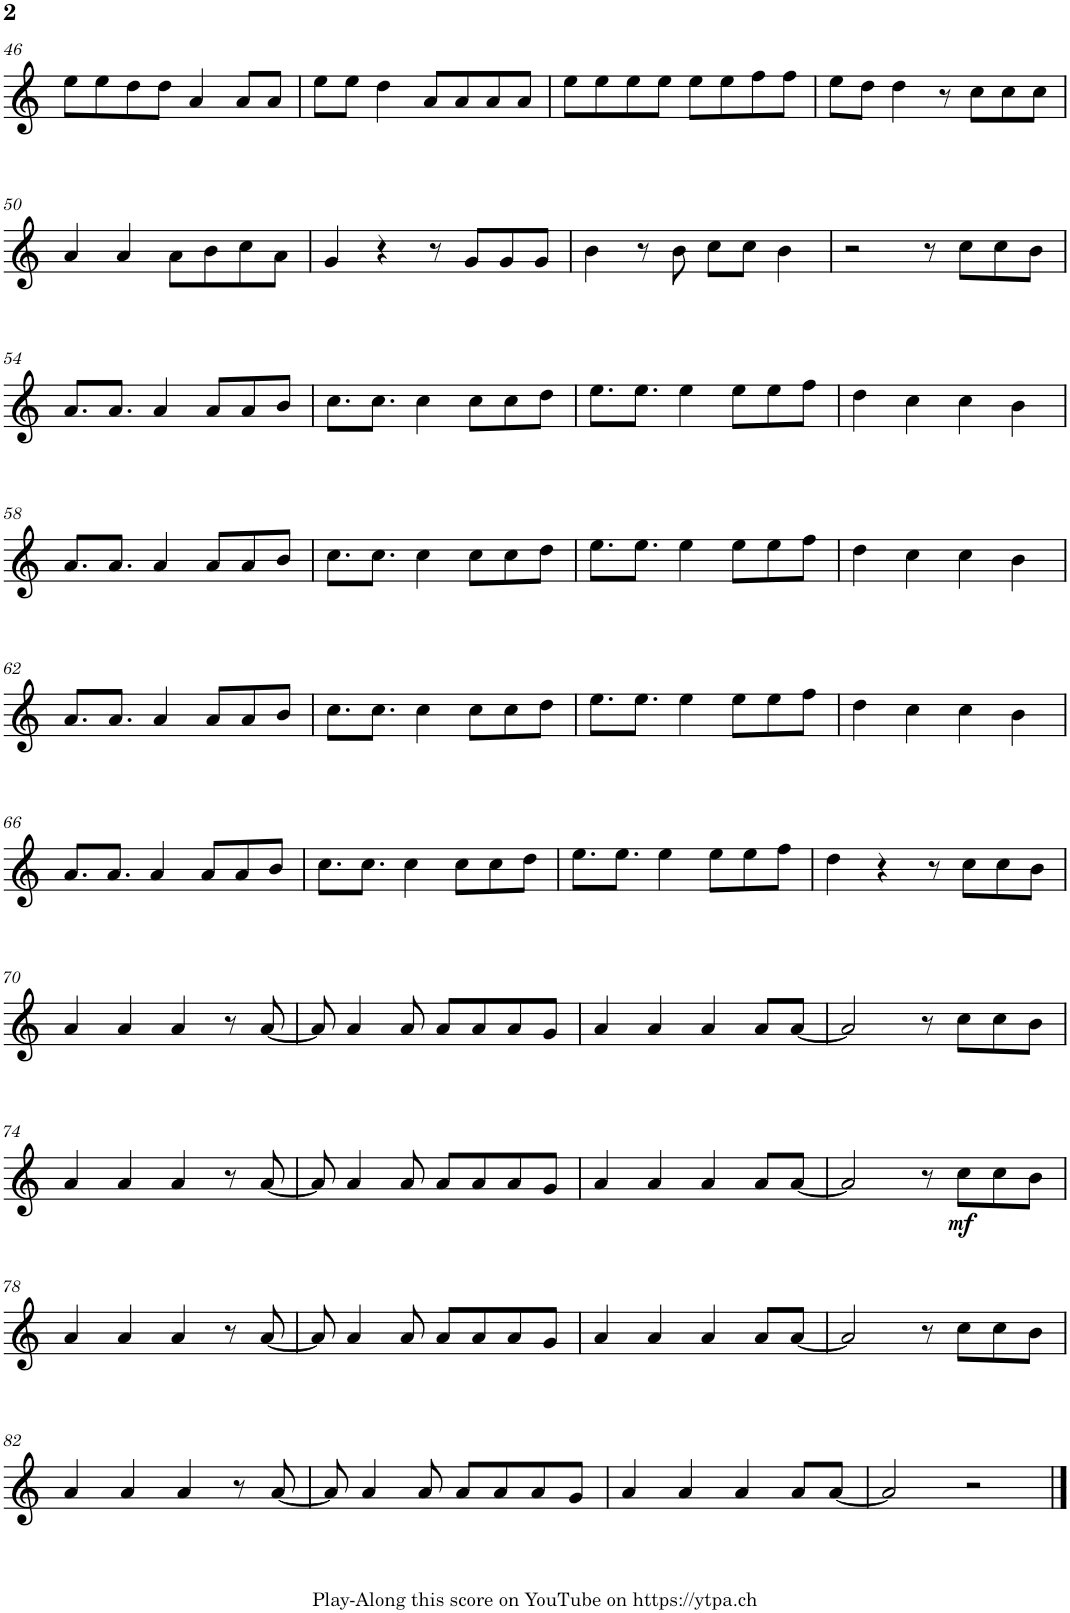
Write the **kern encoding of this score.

**kern	**dynam
*part1	*part1
*staff1	*staff1
*I"Voice	*
*I'Vc.	*
!!LO:PB:g=z
*clefG2	*
*k[]	*
*M4/4	*
=46	=46
8ee\L	.
8ee\	.
8dd\	.
8dd\J	.
4a/	.
8a/L	.
8a/J	.
=47	=47
8ee\L	.
8ee\J	.
4dd\	.
8a/L	.
8a/	.
8a/	.
8a/J	.
=48	=48
8ee\L	.
8ee\	.
8ee\	.
8ee\J	.
8ee\L	.
8ee\	.
8ff\	.
8ff\J	.
=49	=49
8ee\L	.
8dd\J	.
4dd\	.
8r	.
8cc\L	.
8cc\	.
8cc\J	.
!!LO:LB:g=z
=50	=50
4a/	.
4a/	.
8a\L	.
8b\	.
8cc\	.
8a\J	.
=51	=51
4g/	.
4r	.
8r	.
8g/L	.
8g/	.
8g/J	.
=52	=52
4b\	.
8r	.
8b\	.
8cc\L	.
8cc\J	.
4b\	.
=53	=53
2r	.
8r	.
8cc\L	.
8cc\	.
8b\J	.
!!LO:LB:g=z
=54	=54
8.a/L	.
8.a/J	.
4a/	.
8a/L	.
8a/	.
8b/J	.
=55	=55
8.cc\L	.
8.cc\J	.
4cc\	.
8cc\L	.
8cc\	.
8dd\J	.
=56	=56
8.ee\L	.
8.ee\J	.
4ee\	.
8ee\L	.
8ee\	.
8ff\J	.
=57	=57
4dd\	.
4cc\	.
4cc\	.
4b\	.
!!LO:LB:g=z
=58	=58
8.a/L	.
8.a/J	.
4a/	.
8a/L	.
8a/	.
8b/J	.
=59	=59
8.cc\L	.
8.cc\J	.
4cc\	.
8cc\L	.
8cc\	.
8dd\J	.
=60	=60
8.ee\L	.
8.ee\J	.
4ee\	.
8ee\L	.
8ee\	.
8ff\J	.
=61	=61
4dd\	.
4cc\	.
4cc\	.
4b\	.
!!LO:LB:g=z
=62	=62
8.a/L	.
8.a/J	.
4a/	.
8a/L	.
8a/	.
8b/J	.
=63	=63
8.cc\L	.
8.cc\J	.
4cc\	.
8cc\L	.
8cc\	.
8dd\J	.
=64	=64
8.ee\L	.
8.ee\J	.
4ee\	.
8ee\L	.
8ee\	.
8ff\J	.
=65	=65
4dd\	.
4cc\	.
4cc\	.
4b\	.
!!LO:LB:g=z
=66	=66
8.a/L	.
8.a/J	.
4a/	.
8a/L	.
8a/	.
8b/J	.
=67	=67
8.cc\L	.
8.cc\J	.
4cc\	.
8cc\L	.
8cc\	.
8dd\J	.
=68	=68
8.ee\L	.
8.ee\J	.
4ee\	.
8ee\L	.
8ee\	.
8ff\J	.
=69	=69
4dd\	.
4r	.
8r	.
8cc\L	.
8cc\	.
8b\J	.
!!LO:LB:g=z
=70	=70
4a/	.
4a/	.
4a/	.
8r	.
[8a/	.
=71	=71
8a/]	.
4a/	.
8a/	.
8a/L	.
8a/	.
8a/	.
8g/J	.
=72	=72
4a/	.
4a/	.
4a/	.
8a/L	.
[8a/J	.
=73	=73
2a/]	.
8r	.
8cc\L	.
8cc\	.
8b\J	.
!!LO:LB:g=z
=74	=74
4a/	.
4a/	.
4a/	.
8r	.
[8a/	.
=75	=75
8a/]	.
4a/	.
8a/	.
8a/L	.
8a/	.
8a/	.
8g/J	.
=76	=76
4a/	.
4a/	.
4a/	.
8a/L	.
[8a/J	.
=77	=77
2a/]	.
8r	.
!	!LO:DY:b
8cc\L	mf
8cc\	.
8b\J	.
!!LO:LB:g=z
=78	=78
4a/	.
4a/	.
4a/	.
8r	.
[8a/	.
=79	=79
8a/]	.
4a/	.
8a/	.
8a/L	.
8a/	.
8a/	.
8g/J	.
=80	=80
4a/	.
4a/	.
4a/	.
8a/L	.
[8a/J	.
=81	=81
2a/]	.
8r	.
8cc\L	.
8cc\	.
8b\J	.
!!LO:LB:g=z
=82	=82
4a/	.
4a/	.
4a/	.
8r	.
[8a/	.
=83	=83
8a/]	.
4a/	.
8a/	.
8a/L	.
8a/	.
8a/	.
8g/J	.
=84	=84
4a/	.
4a/	.
4a/	.
8a/L	.
[8a/J	.
=85	=85
2a/]	.
2r	.
==	==
*-	*-
